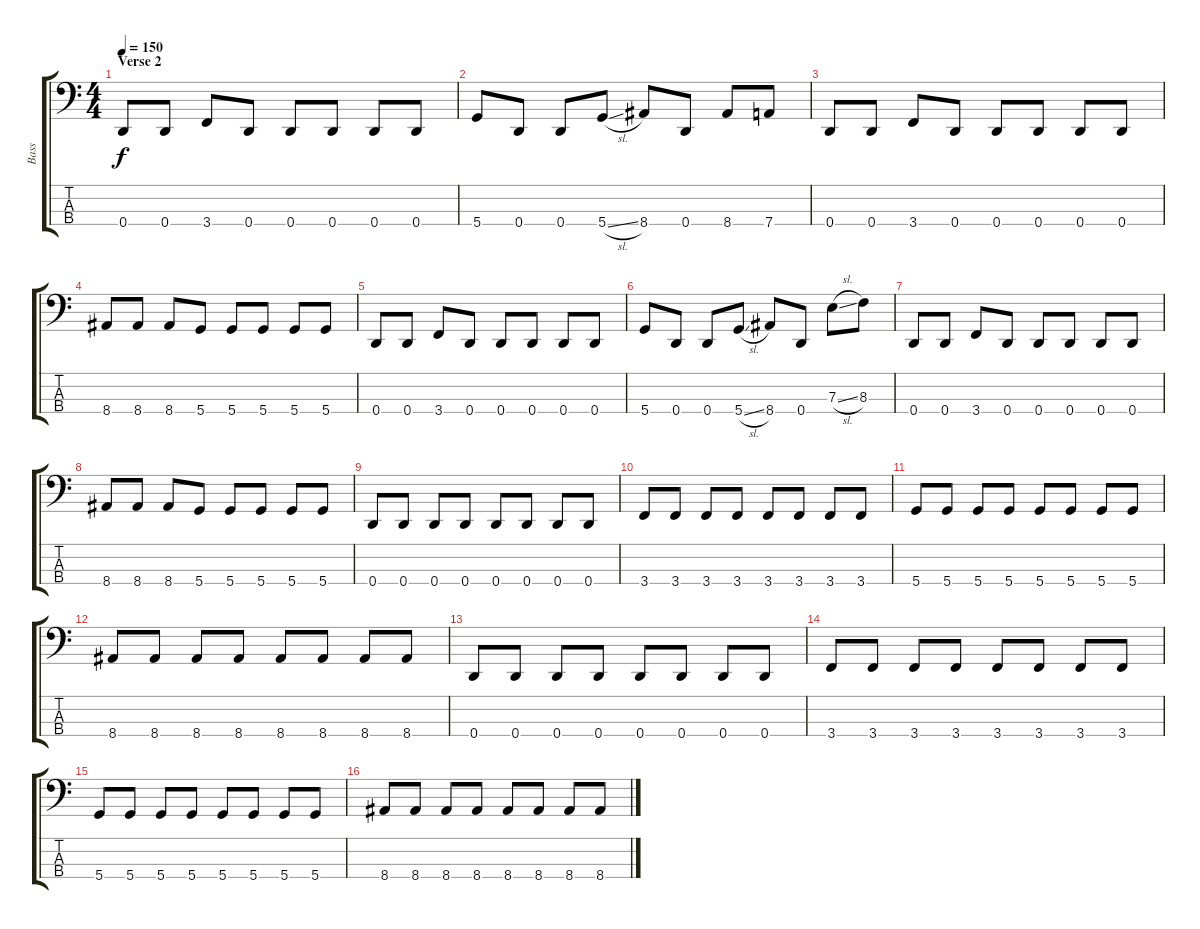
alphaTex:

\track ("Bass" "Bass") {instrument electricbassfinger}
\staff {score tabs}
\tuning (G2 D2 A1 D1) {hide}
\ts (4 4)
\section ("" "Verse 2")
\tempo 150
\clef f4
\ks c
0.4.8{dy f} 0.4.8 3.4.8 0.4.8 0.4.8 0.4.8 0.4.8 0.4.8 |
5.4.8 0.4.8 0.4.8 5.4{sl}.8 8.4.8 0.4.8 8.4.8 7.4.8 |
0.4.8 0.4.8 3.4.8 0.4.8 0.4.8 0.4.8 0.4.8 0.4.8 |
8.4.8 8.4.8 8.4.8 5.4.8 5.4.8 5.4.8 5.4.8 5.4.8 |
0.4.8 0.4.8 3.4.8 0.4.8 0.4.8 0.4.8 0.4.8 0.4.8 |
5.4.8 0.4.8 0.4.8 5.4{sl}.8 8.4.8 0.4.8 7.3{sl}.8 8.3.8 |
0.4.8 0.4.8 3.4.8 0.4.8 0.4.8 0.4.8 0.4.8 0.4.8 |
8.4.8 8.4.8 8.4.8 5.4.8 5.4.8 5.4.8 5.4.8 5.4.8 |
0.4.8 0.4.8 0.4.8 0.4.8 0.4.8 0.4.8 0.4.8 0.4.8 |
3.4.8 3.4.8 3.4.8 3.4.8 3.4.8 3.4.8 3.4.8 3.4.8 |
5.4.8 5.4.8 5.4.8 5.4.8 5.4.8 5.4.8 5.4.8 5.4.8 |
8.4.8 8.4.8 8.4.8 8.4.8 8.4.8 8.4.8 8.4.8 8.4.8 |
0.4.8 0.4.8 0.4.8 0.4.8 0.4.8 0.4.8 0.4.8 0.4.8 |
3.4.8 3.4.8 3.4.8 3.4.8 3.4.8 3.4.8 3.4.8 3.4.8 |
5.4.8 5.4.8 5.4.8 5.4.8 5.4.8 5.4.8 5.4.8 5.4.8 |
8.4.8 8.4.8 8.4.8 8.4.8 8.4.8 8.4.8 8.4.8 8.4.8
